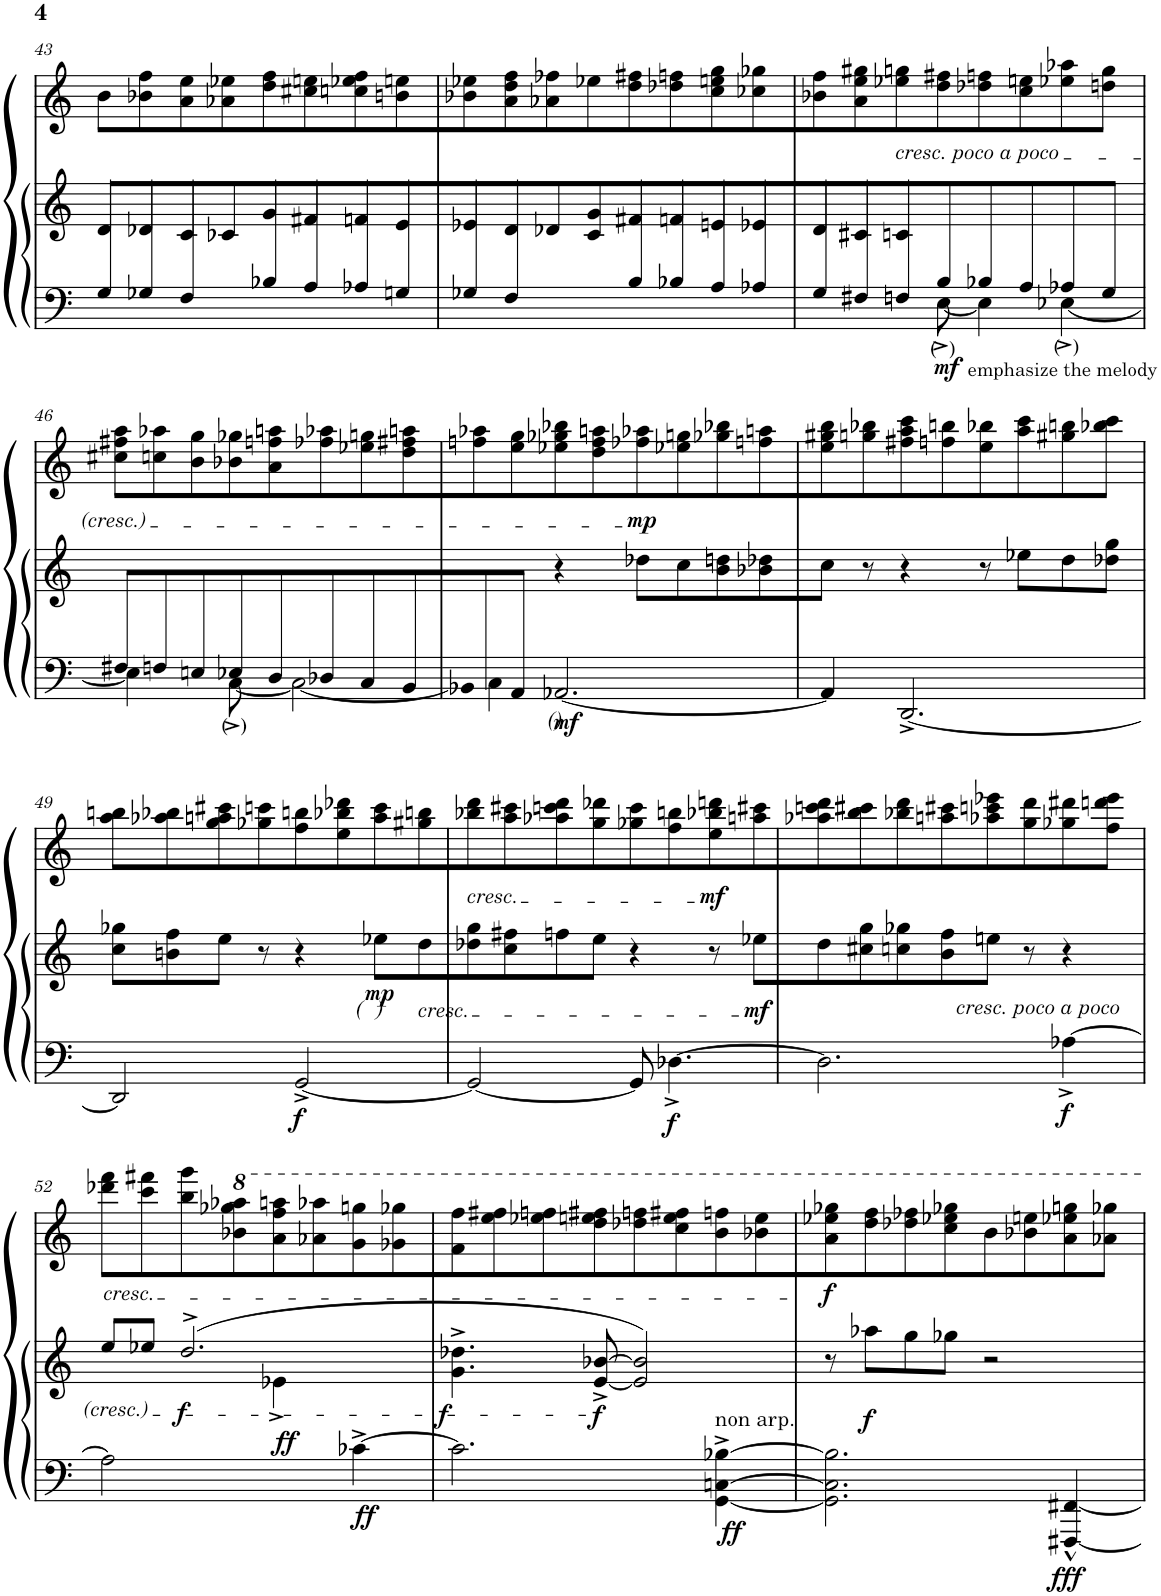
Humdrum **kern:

**kern	**kern	**kern	**kern	**dynam
*part1	*part1	*part1	*part1	*part1
*staff4	*staff3	*staff2	*staff1	*staff1/2/3/4
*I"Piano	*	*	*	*
*I'Pno.	*	*	*	*
!!LO:PB:g=z
*clefF4	*clefG2	*clefG2	*clefG2	*
*k[]	*k[]	*k[]	*k[]	*
*M4/4	*M4/4	*M4/4	*M4/4	*
=43	=43	=43	=43	=43
8G/L	8d/L	8b\L	1r	.
8G-X/	8d-X/	8b-X\ 8ff\	.	.
8F/	8c/	8a\ 8ee\	.	.
8ryy	8c-X/	8a-X\ 8ee-X\	.	.
8B-X/	8g/	8dd\ 8ff\	.	.
8A/	8f#X/	8cc#X\ 8een\	.	.
8A-X/	8fn/	8ccn\ 8ee-X\ 8ff\	.	.
8Gn/	8e/	8bn\ 8een\	.	.
=44	=44	=44	=44	=44
8G-X/	8e-X/	8b-X\ 8ee-X\	1r	.
8F/J	8d/	8a\ 8dd\ 8ff\	.	.
4ryy	8d-X/	8a-X\ 8ff-X\	.	.
.	8c/ 8g/	8ee-X\	.	.
8B/L	8f#X/	8dd\ 8ff#X\	.	.
8B-X/	8fn/	8dd-X\ 8ffn\	.	.
8A/	8en/	8cc\ 8een\ 8gg\	.	.
8A-X/	8e-X/	8cc-X\ 8gg-X\	.	.
=45	=45	=45	=45	=45
*^	*	*	*	*
8G/	4.ryy	8d/	8b-X\ 8ff\	1r	.
8F#X/	.	8c#X/	8a\ 8ee\ 8gg#X\	.	.
!	!	!	!LO:TX:b:i:t=cresc. poco a poco	!	!
8Fn/J	.	8cn/	8ee-X\ 8ggn\	.	.
!LO:TX:b:t=(  )	!	!	!	!	!
!LO:TX:b:t=emphasize the melody	!	!	!	!	!
!	!	!	!	!	!LO:DY:b=4
[<8E^<\	8B/	2ryy	8dd\ 8ff#X\	.	mf
4E\]	8B-X/	.	8dd-X\ 8ffn\	.	.
.	8A/	.	8cc\ 8een\	.	.
!LO:TX:b:t=(  )	!	!	!	!	!
[<4E-X^<\	8A-X/	.	8ee-X\ 8aa-X\	.	.
.	8G/J	8ryy	8ddn\ 8gg\J	.	.
!!LO:LB:g=z
=46	=46	=46	=46	=46	=46
4E-\]	8F#X/L	1ryy	8cc#X\ 8ff#X\ 8aa\L	1r	.
.	8Fn/	.	8ccn\ 8aa-X\	.	.
8ryy	8En/	.	8b\ 8gg\	.	.
!LO:TX:b:t=(  )	!	!	!	!	!
[<8C^<\	8E-X/	.	8b-X\ 8gg-X\	.	.
2C\_	8D/	.	8a\ 8ffn\ 8aan\	.	.
.	8D-X/	.	8ff-X\ 8aa-X\	.	.
.	8C/	.	8ee-X\ 8ggn\	.	.
.	8BB/	.	8dd\ 8ff#X\ 8aan\	.	.
=47	=47	=47	=47	=47	=47
4C\]	8BB-X/	4ryy	8ffn\ 8aa-X\	1r	.
.	8AA/J	.	8ee\ 8gg\	.	.
!LO:TX:b:i:t=()	!	!	!	!	!
!	!	!	!	!	!LO:DY:b=4
[2.AA-X/	2.ryy	4r	8ee-X\ 8gg-X\ 8bb-X\	.	mf
.	.	.	8dd\ 8ff\ 8aan\	.	.
!	!	!	!	!	!LO:DY:b=2
.	.	8dd-X\L	8ff-X\ 8aa-X\	.	mp
.	.	8cc\	8ee-X\ 8ggn\	.	.
.	.	8b\ 8ddn\	8gg-X\ 8bb-X\	.	.
.	.	8b-X\ 8dd-X\	8ffn\ 8aan\	.	.
*v	*v	*	*	*	*
=48	=48	=48	=48	=48
4AA-/]	8cc\J	8ee\ 8gg#X\ 8bb\	1r	.
.	8r	8ggn\ 8bb-X\	.	.
[2.DD^</	4r	8ff#X\ 8aa\ 8ccc\	.	.
.	.	8ffn\ 8bbn\	.	.
.	8r	8ee\ 8bb-X\	.	.
.	8ee-X\L	8aa\ 8ccc\	.	.
.	8dd\	8gg#X\ 8bbn\	.	.
.	8dd-X\ 8gg\J	8bb-X\ 8ccc\J	.	.
!!LO:LB:g=z
=49	=49	=49	=49	=49
2DD/]	8cc\ 8gg-X\L	8aa\ 8bbn\L	1r	.
.	8bn\ 8ff\	8aa-X\ 8bb-X\	.	.
.	8ee\J	8gg\ 8aan\ 8ccc#X\	.	.
.	8r	8gg-X\ 8cccn\	.	.
!	!	!	!	!LO:DY:b=4
[2GG^</	4r	8ff\ 8bbn\	.	f
.	.	8ee\ 8bb-X\ 8ddd-X\	.	.
!	!LO:TX:b:i:t=(  )	!	!	!
!	!	!	!	!LO:DY:b=3
.	8ee-X\L	8aa\ 8ccc\	.	mp
!	!LO:TX:b:i:t=cresc.	!	!	!
.	8dd\	8gg#X\ 8bbn\	.	.
=50	=50	=50	=50	=50
!	!	!LO:TX:b:i:t=cresc.	!	!
2GG/_	8dd-X\ 8gg\	8bb-X\ 8ddd\	1r	.
.	8cc\ 8ff#X\	8aa\ 8ccc#X\	.	.
.	8ffn\	8aa-X\ 8cccn\ 8ddd\	.	.
.	8ee\J	8gg\ 8ddd-X\	.	.
8GG/]	4r	8gg-X\ 8ccc\	.	.
!	!	!	!	!LO:DY:b=4
[4.D-X^<\	.	8ff\ 8bbn\	.	f
!	!	!	!	!LO:DY:b=2
.	8r	8ee\ 8bb-X\ 8dddn\	.	mf
!	!	!	!	!LO:DY:b=3
.	8ee-X\L	8aan\ 8ccc#X\	.	mf
=51	=51	=51	=51	=51
2.D-\]	8dd\	8aa-X\ 8cccn\ 8ddd\	1r	.
.	8cc#X\ 8gg\	8bb\ 8ccc#X\	.	.
.	8ccn\ 8gg-X\	8bb-X\ 8ddd\	.	.
.	8b\ 8ff\	8aan\ 8ccc#X\	.	.
!	!LO:TX:b:i:t=cresc. poco a poco	!	!	!
.	8een\J	8aa-X\ 8cccn\ 8eee-X\	.	.
.	8r	8gg\ 8ddd\	.	.
!	!	!	!	!LO:DY:b=4
[4A-X^<\	4r	8gg-X\ 8ddd#X\	.	f
.	.	8ff\ 8dddn\ 8eee-\J	.	.
!!LO:LB:g=z
=52	=52	=52	=52	=52
*	*^	*	*	*
!	!	!	!LO:TX:b:i:t=cresc.	!	!
2A-\]	2ryy	8ee/L	8ddd-X\ 8fff\L	1r	.
.	.	8ee-X/J	8ccc\ 8fff#X\	.	.
!	!	!	!	!	!LO:DY:b=3
.	.	2.dd^>/	8bb\ 8ggg\	.	f
.	.	.	8bb-X\ 8ggg-X\ 8aaa-X\	.	.
!	!	!	!	!	!LO:DY:a=4
4ryy	4e-X^<\	.	8aa\ 8fff\ 8aaan\	.	ff
.	.	.	8aa-X\ 8aaa-X\	.	.
!	!	!	!	!	!LO:DY:b=4
[4c-X^>\	4ryy	.	8gg\ 8gggn\	.	ff
.	.	.	8gg-X\ 8ggg-X\	.	.
*	*v	*v	*	*	*
=53	=53	=53	=53	=53
!	!	!	!	!LO:DY:b=3
2.c-\]	4.g\^> 4.dd-X\^>	8ff\ 8fff\	1r	f
.	.	8eee\ 8fff#X\	.	.
.	.	8eee-X\ 8fffn\	.	.
!	!	!	!	!LO:DY:b=3
.	[8e/^< [8b-X/^<	8ddd\ 8eeen\ 8fff#X\	.	f
.	2e/] 2b-/]	8ddd-X\ 8fffn\	.	.
.	.	8ccc\ 8eee\ 8fff#X\	.	.
!LO:TX:a:t=non arp.	!	!	!	!
!	!	!	!	!LO:DY:b=4
[4GG\^> [4Cn\^> [4B-X\^>	.	8bb\ 8fffn\	.	ff
.	.	8bb-X\ 8eee\	.	.
=54	=54	=54	=54	=54
!	!	!	!	!LO:DY:b=2
2.GG\] 2.C\] 2.B-\]	8r	8aa\ 8eee-X\ 8ggg-X\	1r	f
!	!	!	!	!LO:DY:b=3
.	8aa-X\L	8ddd\ 8fff\	.	f
.	8gg\	8ddd-X\ 8fff-X\	.	.
.	8gg-X\J	8ccc\ 8eee-X\ 8ggg-X\	.	.
.	2r	8bb\	.	.
.	.	8bb-X\ 8eeen\	.	.
!	!	!	!	!LO:DY:b=4
[<4FFF#X/^^ [4FF#X/^^	.	8aa\ 8eee-X\ 8gggn\	.	fff
.	.	8aa-X\ 8ggg-X\J	.	.
=	=	=	=	=
*-	*-	*-	*-	*-
